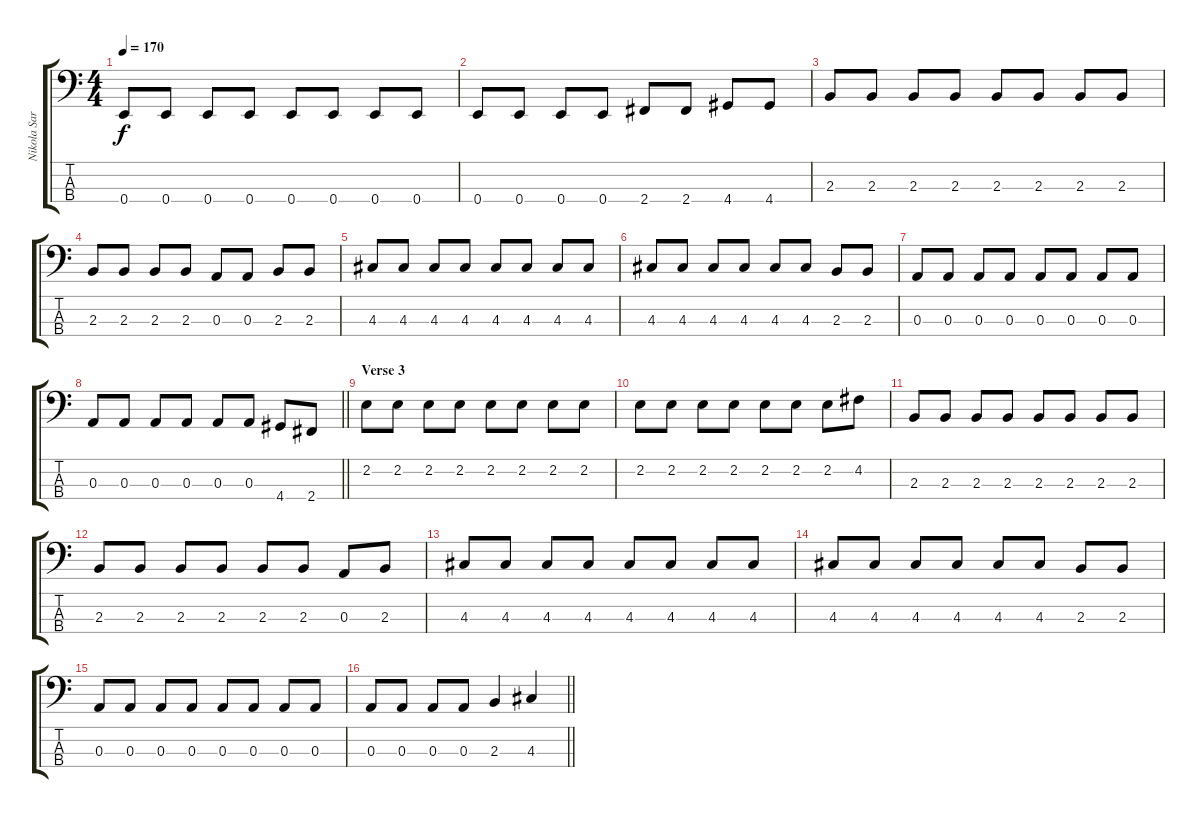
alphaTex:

\track ("Nikola Sarcevic - Bass" "Nikola Sar") {instrument electricbassfinger}
\staff {score tabs}
\tuning (G2 D2 A1 E1) {hide}
\ts (4 4)
\tempo 170
\clef f4
\ks c
0.4.8{dy f} 0.4.8 0.4.8 0.4.8 0.4.8 0.4.8 0.4.8 0.4.8 |
0.4.8 0.4.8 0.4.8 0.4.8 2.4.8 2.4.8 4.4.8 4.4.8 |
2.3.8 2.3.8 2.3.8 2.3.8 2.3.8 2.3.8 2.3.8 2.3.8 |
2.3.8 2.3.8 2.3.8 2.3.8 0.3.8 0.3.8 2.3.8 2.3.8 |
4.3.8 4.3.8 4.3.8 4.3.8 4.3.8 4.3.8 4.3.8 4.3.8 |
4.3.8 4.3.8 4.3.8 4.3.8 4.3.8 4.3.8 2.3.8 2.3.8 |
0.3.8 0.3.8 0.3.8 0.3.8 0.3.8 0.3.8 0.3.8 0.3.8 |
\barLineRight lightlight
0.3.8 0.3.8 0.3.8 0.3.8 0.3.8 0.3.8 4.4.8 2.4.8 |
\section ("" "Verse 3")
2.2.8 2.2.8 2.2.8 2.2.8 2.2.8 2.2.8 2.2.8 2.2.8 |
2.2.8 2.2.8 2.2.8 2.2.8 2.2.8 2.2.8 2.2.8 4.2.8 |
2.3.8 2.3.8 2.3.8 2.3.8 2.3.8 2.3.8 2.3.8 2.3.8 |
2.3.8 2.3.8 2.3.8 2.3.8 2.3.8 2.3.8 0.3.8 2.3.8 |
4.3.8 4.3.8 4.3.8 4.3.8 4.3.8 4.3.8 4.3.8 4.3.8 |
4.3.8 4.3.8 4.3.8 4.3.8 4.3.8 4.3.8 2.3.8 2.3.8 |
0.3.8 0.3.8 0.3.8 0.3.8 0.3.8 0.3.8 0.3.8 0.3.8 |
\barLineRight lightlight
0.3.8 0.3.8 0.3.8 0.3.8 2.3.4 4.3.4
